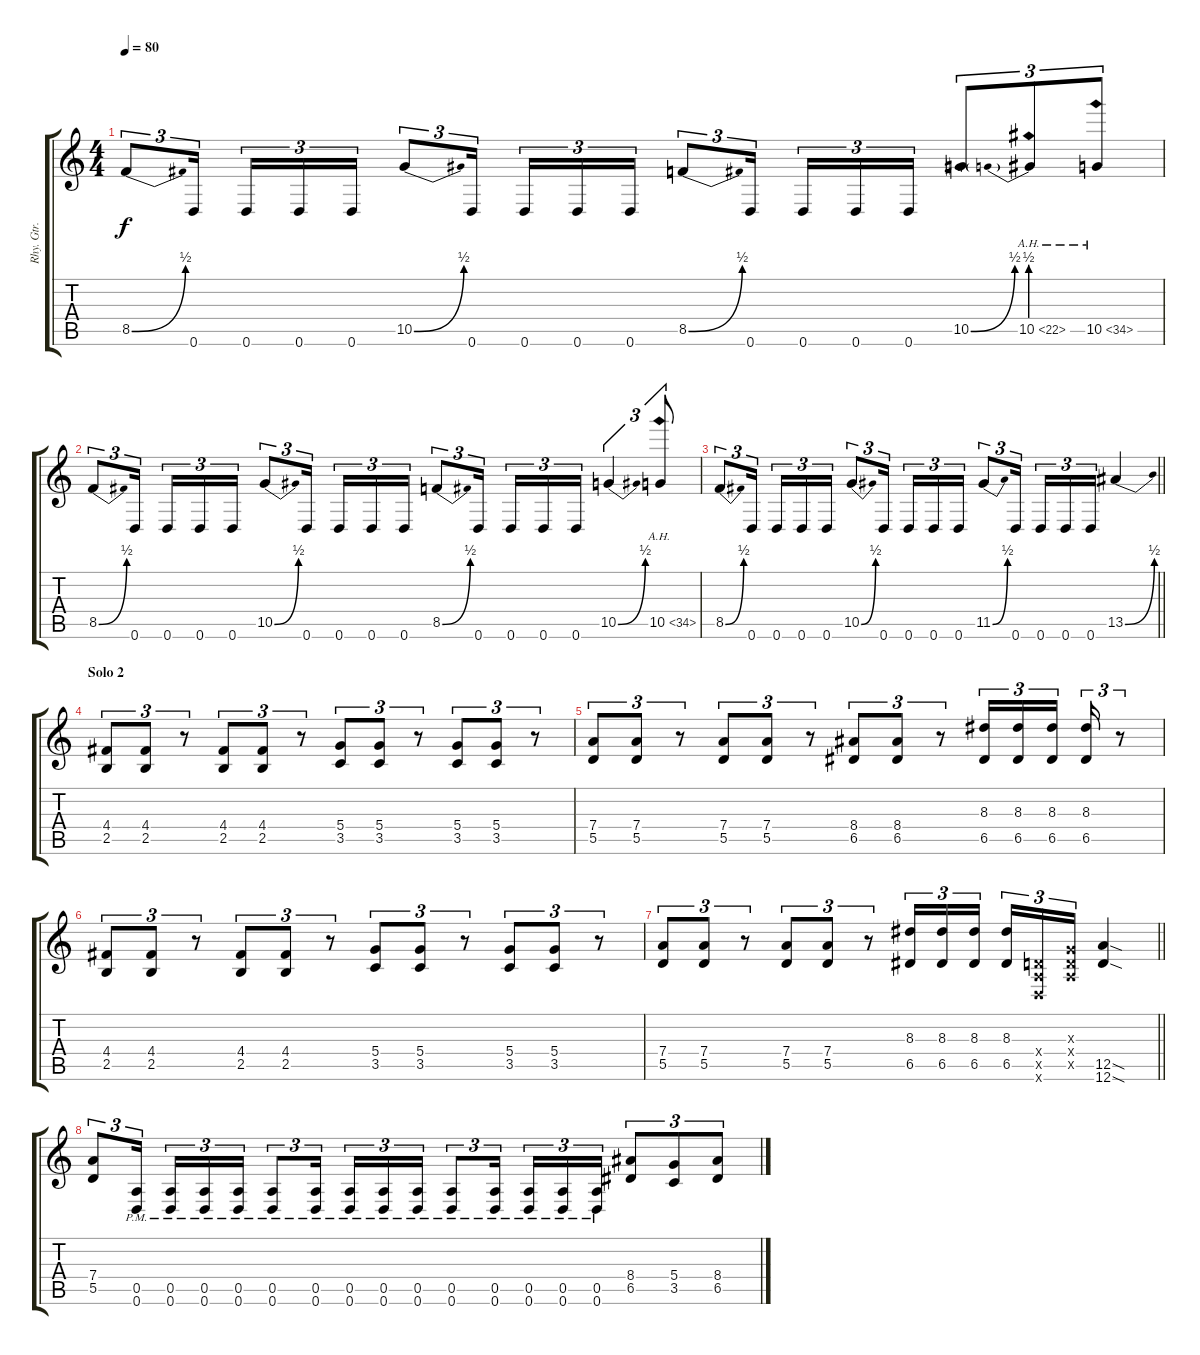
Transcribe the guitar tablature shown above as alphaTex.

\track ("Rhy. Gtr. 2" "Rhy. Gtr. ") {instrument distortionguitar}
\staff {score tabs}
\tuning (E4 B3 G3 D3 A2 D2) {hide}
\ts (4 4)
\tempo 80
\clef g2
\ks c
8.5{be (bend 0 0 60 2)}.8{tu (3 2) dy f} 0.6.16{tu (3 2) beam splitsecondary} 0.6.16{tu (3 2)} 0.6.16{tu (3 2)} 0.6.16{tu (3 2)} 10.5{be (bend 0 0 60 2)}.8{tu (3 2)} 0.6.16{tu (3 2) beam splitsecondary} 0.6.16{tu (3 2)} 0.6.16{tu (3 2)} 0.6.16{tu (3 2)} 8.5{be (bend 0 0 60 2)}.8{tu (3 2)} 0.6.16{tu (3 2) beam splitsecondary} 0.6.16{tu (3 2)} 0.6.16{tu (3 2)} 0.6.16{tu (3 2)} 10.5{be (bend 0 0 60 2)}.8{tu (3 2)} 10.5{be (prebend 0 2 60 2) ah 12}.8{tu (3 2)} 10.5{ah 24}.8{tu (3 2)} |
8.5{be (bend 0 0 60 2)}.8{tu (3 2)} 0.6.16{tu (3 2) beam splitsecondary} 0.6.16{tu (3 2)} 0.6.16{tu (3 2)} 0.6.16{tu (3 2)} 10.5{be (bend 0 0 60 2)}.8{tu (3 2)} 0.6.16{tu (3 2) beam splitsecondary} 0.6.16{tu (3 2)} 0.6.16{tu (3 2)} 0.6.16{tu (3 2)} 8.5{be (bend 0 0 60 2)}.8{tu (3 2)} 0.6.16{tu (3 2) beam splitsecondary} 0.6.16{tu (3 2)} 0.6.16{tu (3 2)} 0.6.16{tu (3 2)} 10.5{be (bend 0 0 60 2)}.4{tu (3 2)} 10.5{ah 24}.8{tu (3 2)} |
\barLineRight lightlight
8.5{be (bend 0 0 60 2)}.8{tu (3 2)} 0.6.16{tu (3 2) beam splitsecondary} 0.6.16{tu (3 2)} 0.6.16{tu (3 2)} 0.6.16{tu (3 2)} 10.5{be (bend 0 0 60 2)}.8{tu (3 2)} 0.6.16{tu (3 2) beam splitsecondary} 0.6.16{tu (3 2)} 0.6.16{tu (3 2)} 0.6.16{tu (3 2)} 11.5{be (bend 0 0 60 2)}.8{tu (3 2)} 0.6.16{tu (3 2) beam splitsecondary} 0.6.16{tu (3 2)} 0.6.16{tu (3 2)} 0.6.16{tu (3 2)} 13.5{be (bend 0 0 60 2)}.4 |
\section ("" "Solo 2")
(4.4 2.5).8{tu (3 2)} (4.4 2.5).8{tu (3 2)} r.8{tu (3 2)} (4.4 2.5).8{tu (3 2)} (4.4 2.5).8{tu (3 2)} r.8{tu (3 2)} (5.4 3.5).8{tu (3 2)} (5.4 3.5).8{tu (3 2)} r.8{tu (3 2)} (5.4 3.5).8{tu (3 2)} (5.4 3.5).8{tu (3 2)} r.8{tu (3 2)} |
(7.4 5.5).8{tu (3 2)} (7.4 5.5).8{tu (3 2)} r.8{tu (3 2)} (7.4 5.5).8{tu (3 2)} (7.4 5.5).8{tu (3 2)} r.8{tu (3 2)} (8.4 6.5).8{tu (3 2)} (8.4 6.5).8{tu (3 2)} r.8{tu (3 2)} (8.3 6.5).16{tu (3 2)} (8.3 6.5).16{tu (3 2)} (8.3 6.5).16{tu (3 2) beam splitsecondary} (8.3 6.5).16{tu (3 2)} r.8{tu (3 2)} |
(4.4 2.5).8{tu (3 2)} (4.4 2.5).8{tu (3 2)} r.8{tu (3 2)} (4.4 2.5).8{tu (3 2)} (4.4 2.5).8{tu (3 2)} r.8{tu (3 2)} (5.4 3.5).8{tu (3 2)} (5.4 3.5).8{tu (3 2)} r.8{tu (3 2)} (5.4 3.5).8{tu (3 2)} (5.4 3.5).8{tu (3 2)} r.8{tu (3 2)} |
\barLineRight lightlight
(7.4 5.5).8{tu (3 2)} (7.4 5.5).8{tu (3 2)} r.8{tu (3 2)} (7.4 5.5).8{tu (3 2)} (7.4 5.5).8{tu (3 2)} r.8{tu (3 2)} (8.3 6.5).16{tu (3 2)} (8.3 6.5).16{tu (3 2)} (8.3 6.5).16{tu (3 2) beam splitsecondary} (8.3 6.5).16{tu (3 2)} (0.4{x} 0.5{x} 0.6{x}).16{tu (3 2)} (0.3{x} 0.4{x} 0.5{x}).16{tu (3 2)} (12.5{sod} 12.6{sod}).4 |
\section ("" "")
(7.4 5.5).8{tu (3 2)} (0.5{pm} 0.6{pm}).16{tu (3 2) beam splitsecondary} (0.5{pm} 0.6{pm}).16{tu (3 2)} (0.5{pm} 0.6{pm}).16{tu (3 2)} (0.5{pm} 0.6{pm}).16{tu (3 2)} (0.5{pm} 0.6{pm}).8{tu (3 2)} (0.5{pm} 0.6{pm}).16{tu (3 2) beam splitsecondary} (0.5{pm} 0.6{pm}).16{tu (3 2)} (0.5{pm} 0.6{pm}).16{tu (3 2)} (0.5{pm} 0.6{pm}).16{tu (3 2)} (0.5{pm} 0.6{pm}).8{tu (3 2)} (0.5{pm} 0.6{pm}).16{tu (3 2) beam splitsecondary} (0.5{pm} 0.6{pm}).16{tu (3 2)} (0.5{pm} 0.6{pm}).16{tu (3 2)} (0.5{pm} 0.6{pm}).16{tu (3 2)} (8.4 6.5).8{tu (3 2)} (5.4 3.5).8{tu (3 2)} (8.4 6.5).8{tu (3 2)}
